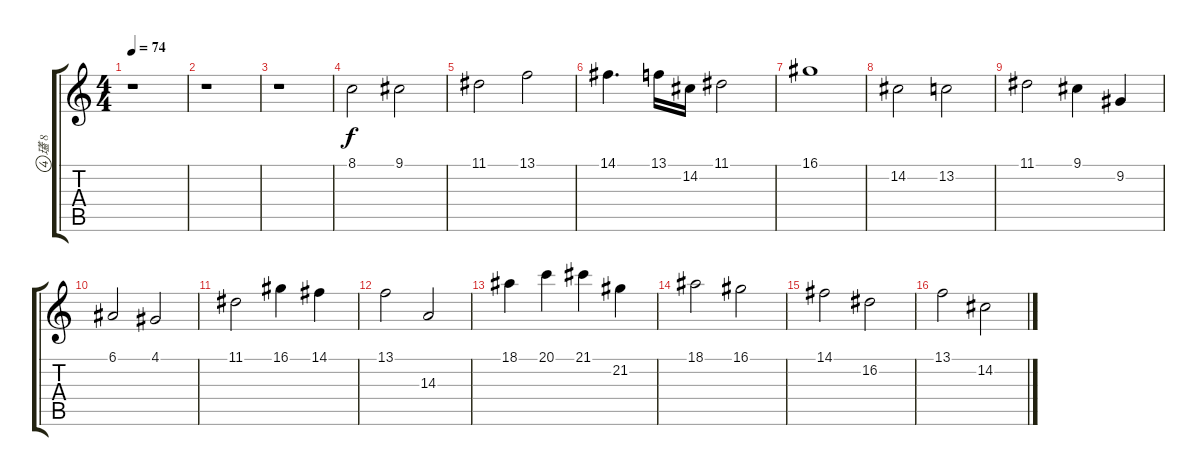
\track ("瓂 8" "瓂 8") {instrument pad2warm}
\staff {score tabs}
\tuning (E4 B3 G3 D3 A2 E2) {hide}
\ts (4 4)
\tempo 74
\clef g2
\ks c
r.1{dy f} |
r.1 |
r.1 |
8.1.2 9.1.2 |
11.1.2 13.1.2 |
14.1.4{d} 13.1.16 14.2.16 11.1.2 |
16.1.1 |
14.2.2 13.2.2 |
11.1.2 9.1.4 9.2.4 |
6.1.2 4.1.2 |
11.1.2 16.1.4 14.1.4 |
13.1.2 14.3.2 |
18.1.4 20.1.4 21.1.4 21.2.4 |
18.1.2 16.1.2 |
14.1.2 16.2.2 |
13.1.2 14.2.2
